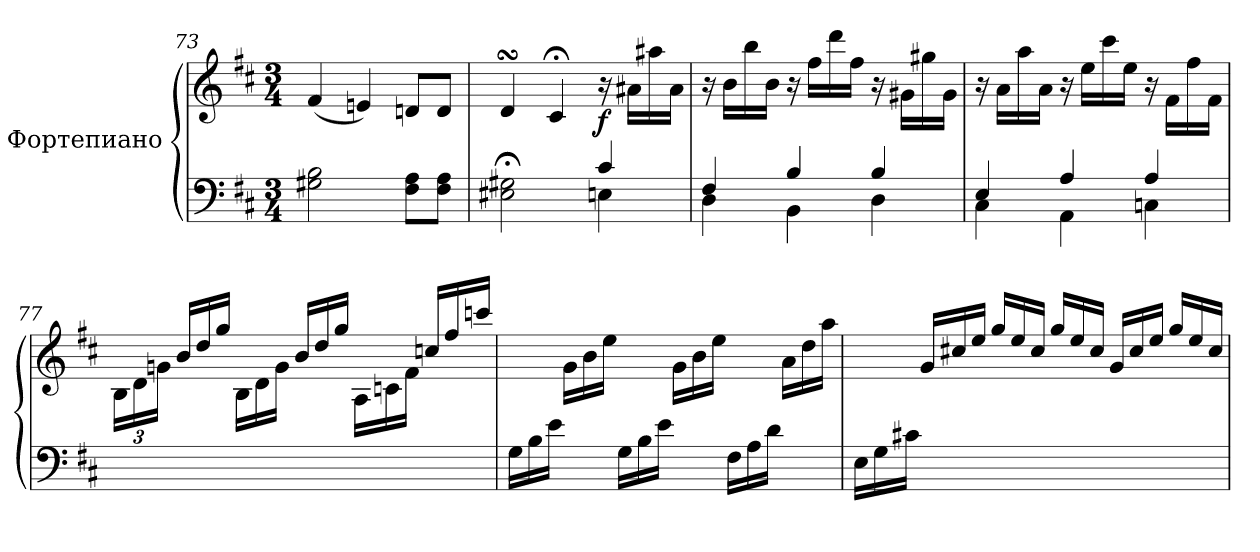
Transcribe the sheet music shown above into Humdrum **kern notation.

**kern	**kern	**dynam
*part1	*part1	*part1
*staff2	*staff1	*staff1/2
*I"Фортепиано	*	*
*clefF4	*clefG2	*
*k[f#c#]	*k[f#c#]	*
*D:	*D:	*
*M3/4	*M3/4	*
=73	=73	=73
2G#X\ 2B\	(<4f#/	.
.	4en/)	.
8F#\ 8A\L	8dn/L	.
8F#\ 8A\J	8d/J	.
!!LO:LB:g=z
=74	=74	=74
*^	*	*
2E#X\;< 2G#X\;<	2ryy	4dsSSs/	.
.	.	4c#;</	.
!	!	!	!LO:DY:b
4c#/	4En\	16r	f
.	.	16a#X\LL	.
.	.	16aa#X\	.
.	.	16a#\JJ	.
=75	=75	=75	=75
4F#/	4D\	16r	.
.	.	16b\LL	.
.	.	16bb\	.
.	.	16b\JJ	.
4B/	4BB\	16r	.
.	.	16ff#\LL	.
.	.	16ddd\	.
.	.	16ff#\JJ	.
4B/	4D\	16r	.
.	.	16g#X\LL	.
.	.	16gg#X\	.
.	.	16g#\JJ	.
=76	=76	=76	=76
4E/	4C#\	16r	.
.	.	16a\LL	.
.	.	16aa\	.
.	.	16a\JJ	.
4A/	4AA\	16r	.
.	.	16ee\LL	.
.	.	16ccc#\	.
.	.	16ee\JJ	.
4A/	4Cn\	16r	.
.	.	16f#\LL	.
.	.	16ff#\	.
.	.	16f#\JJ	.
*v	*v	*	*
!!LO:LB:g=z
=77	=77	=77
*	*Xbrackettup	*
2.ryy	24B\LL	.
.	24d\	.
.	24gn\JJ	.
*	*Xtuplet	*
.	24b/LL	.
.	24dd/	.
.	24gg/JJ	.
.	24B\LL	.
.	24d\	.
.	24g\JJ	.
.	24b/LL	.
.	24dd/	.
.	24gg/JJ	.
.	24A\LL	.
.	24cn\	.
.	24f#\JJ	.
.	24ccn/LL	.
.	24ff#/	.
.	24cccn/JJ	.
=78	=78	=78
*Xtuplet	*	*
24G\LL	8ryy	.
24B\	.	.
24e\JJ	.	.
8ryy	24g\LL	.
.	24b\	.
.	24ee\JJ	.
24G\LL	8ryy	.
24B\	.	.
24e\JJ	.	.
8ryy	24g\LL	.
.	24b\	.
.	24ee\JJ	.
24F#\LL	8ryy	.
24A\	.	.
24d\JJ	.	.
8ryy	24a\LL	.
.	24dd\	.
.	24aa\JJ	.
!!LO:LB:g=z
=79	=79	=79
24E\LL	8ryy	.
24G\	.	.
24c#X\JJ	.	.
8ryy	24g/LL	.
.	24cc#X/	.
.	24ee/JJ	.
4ryy	24gg/LL	.
.	24ee/	.
.	24cc#/JJ	.
.	24gg/LL	.
.	24ee/	.
.	24cc#/JJ	.
4ryy	24g/LL	.
.	24cc#/	.
.	24ee/JJ	.
.	24gg/LL	.
.	24ee/	.
.	24cc#/JJ	.
=	=	=
*-	*-	*-
